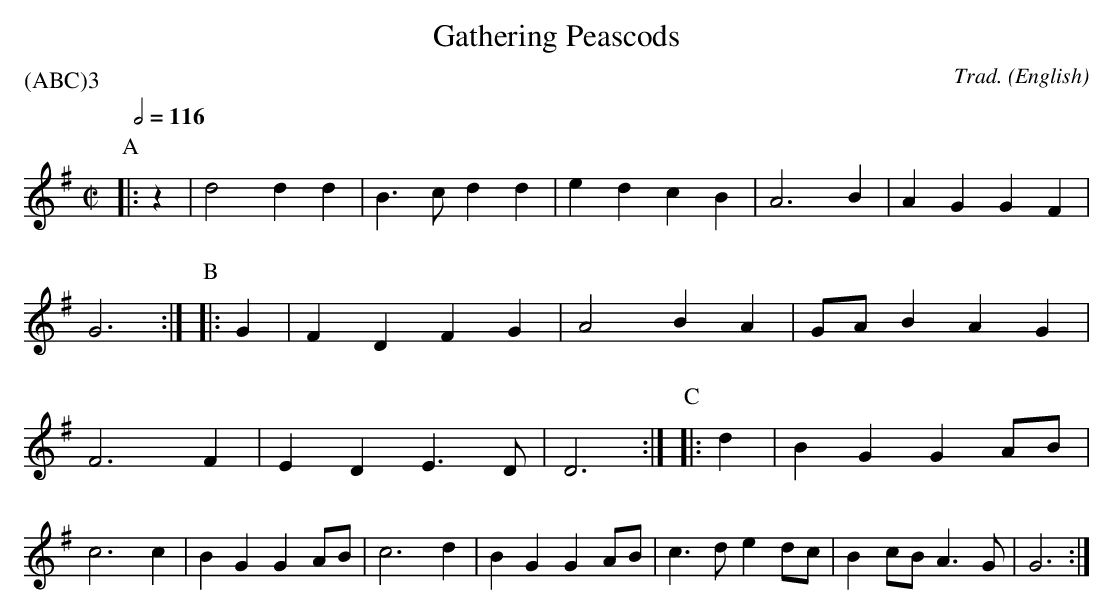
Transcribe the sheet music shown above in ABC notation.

X:1
T:Gathering Peascods
M:C|
C:Trad.
O:English
P:(ABC)3
K:G
Q:1/2=116
P:A
|:\
z2 | d4    d2 d2 | B3 c d2 d2 | e2 d2 c2 B2 | A6 B2 | A2 G2 G2 F2 | G6 :|\
P:B
|:\
G2 | F2 D2 F2 G2 | A4   B2 A2 | GA B2 A2 G2 | F6 F2 | E2 D2 E3 D  | D6 :|\
P:C
|:\
d2 | B2 G2 G2 AB | c6      c2 | B2 G2 G2 AB | c6 d2 |\
B2 G2 G2 AB | c3 d e2 dc | B2 cB A3 G  | G6    :|
